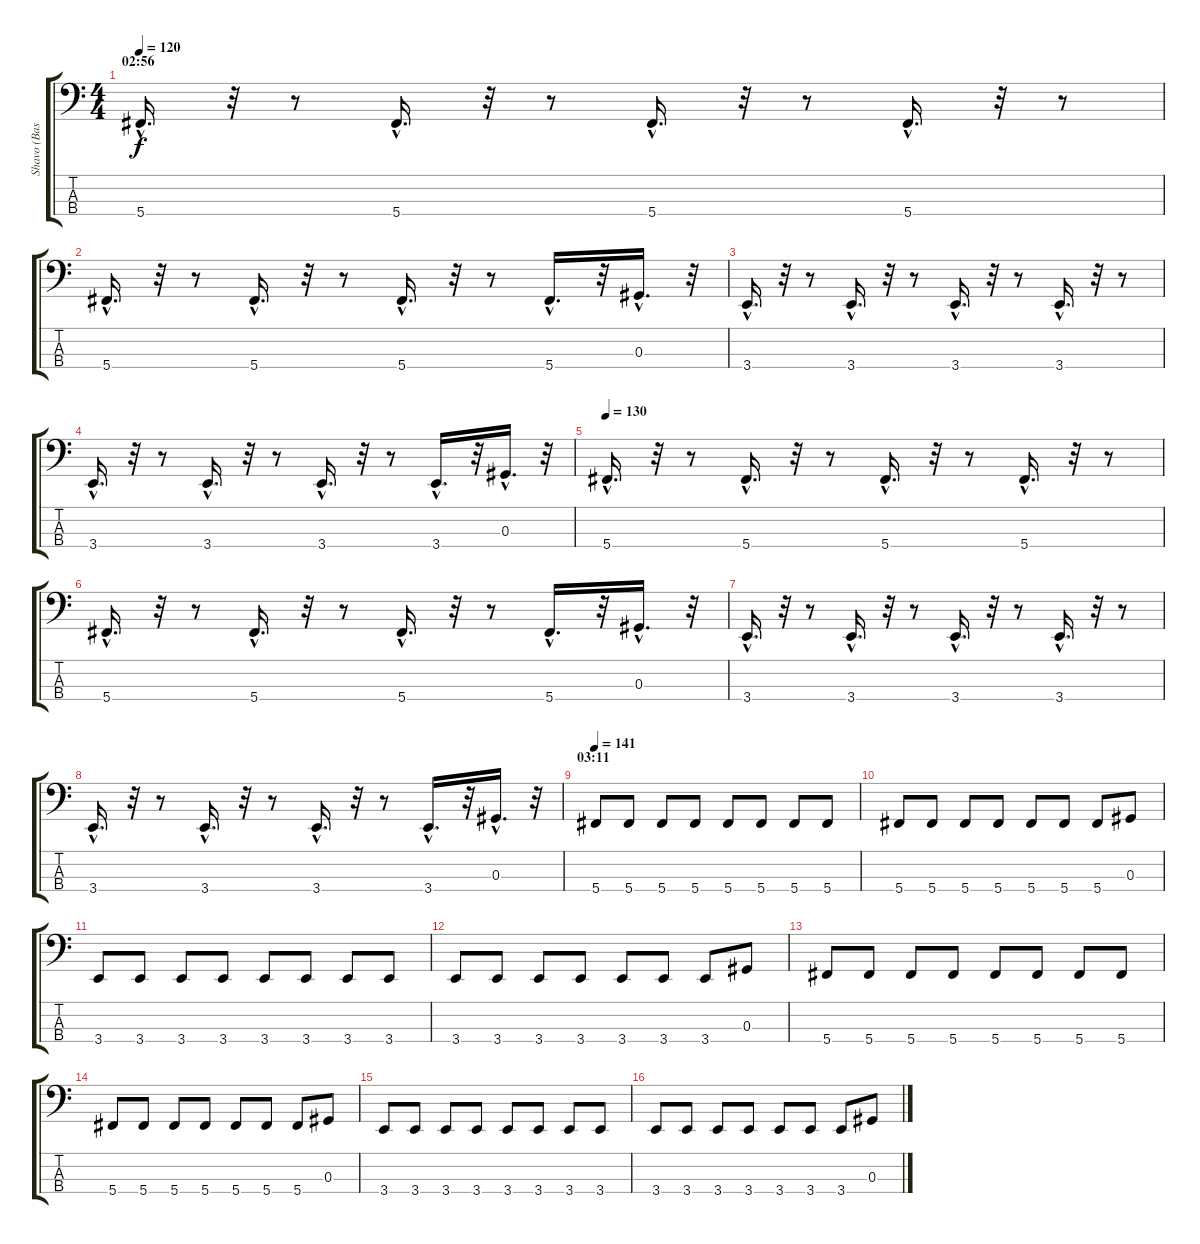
\track ("Shavo (Bass)" "Shavo (Bas") {instrument electricbassfinger}
\staff {score tabs}
\tuning (Gb2 Db2 Ab1 Db1) {hide}
\ts (4 4)
\section ("" "02:56")
\tempo 120
\clef f4
\ks c
5.4{hac}.16{d dy f} r.32 r.8 5.4{hac}.16{d} r.32 r.8 5.4{hac}.16{d} r.32 r.8 5.4{hac}.16{d} r.32 r.8 |
5.4{hac}.16{d} r.32 r.8 5.4{hac}.16{d} r.32 r.8 5.4{hac}.16{d} r.32 r.8 5.4{hac}.16{d} r.32 0.3{hac}.16{d} r.32 |
3.4{hac}.16{d} r.32 r.8 3.4{hac}.16{d} r.32 r.8 3.4{hac}.16{d} r.32 r.8 3.4{hac}.16{d} r.32 r.8 |
3.4{hac}.16{d} r.32 r.8 3.4{hac}.16{d} r.32 r.8 3.4{hac}.16{d} r.32 r.8 3.4{hac}.16{d} r.32 0.3{hac}.16{d} r.32 |
\tempo 130
5.4{hac}.16{d} r.32 r.8 5.4{hac}.16{d} r.32 r.8 5.4{hac}.16{d} r.32 r.8 5.4{hac}.16{d} r.32 r.8 |
5.4{hac}.16{d} r.32 r.8 5.4{hac}.16{d} r.32 r.8 5.4{hac}.16{d} r.32 r.8 5.4{hac}.16{d} r.32 0.3{hac}.16{d} r.32 |
3.4{hac}.16{d} r.32 r.8 3.4{hac}.16{d} r.32 r.8 3.4{hac}.16{d} r.32 r.8 3.4{hac}.16{d} r.32 r.8 |
3.4{hac}.16{d} r.32 r.8 3.4{hac}.16{d} r.32 r.8 3.4{hac}.16{d} r.32 r.8 3.4{hac}.16{d} r.32 0.3{hac}.16{d} r.32 |
\section ("" "03:11")
\tempo 141
5.4.8 5.4.8 5.4.8 5.4.8 5.4.8 5.4.8 5.4.8 5.4.8 |
5.4.8 5.4.8 5.4.8 5.4.8 5.4.8 5.4.8 5.4.8 0.3.8 |
3.4.8 3.4.8 3.4.8 3.4.8 3.4.8 3.4.8 3.4.8 3.4.8 |
3.4.8 3.4.8 3.4.8 3.4.8 3.4.8 3.4.8 3.4.8 0.3.8 |
5.4.8 5.4.8 5.4.8 5.4.8 5.4.8 5.4.8 5.4.8 5.4.8 |
5.4.8 5.4.8 5.4.8 5.4.8 5.4.8 5.4.8 5.4.8 0.3.8 |
3.4.8 3.4.8 3.4.8 3.4.8 3.4.8 3.4.8 3.4.8 3.4.8 |
3.4.8 3.4.8 3.4.8 3.4.8 3.4.8 3.4.8 3.4.8 0.3.8
